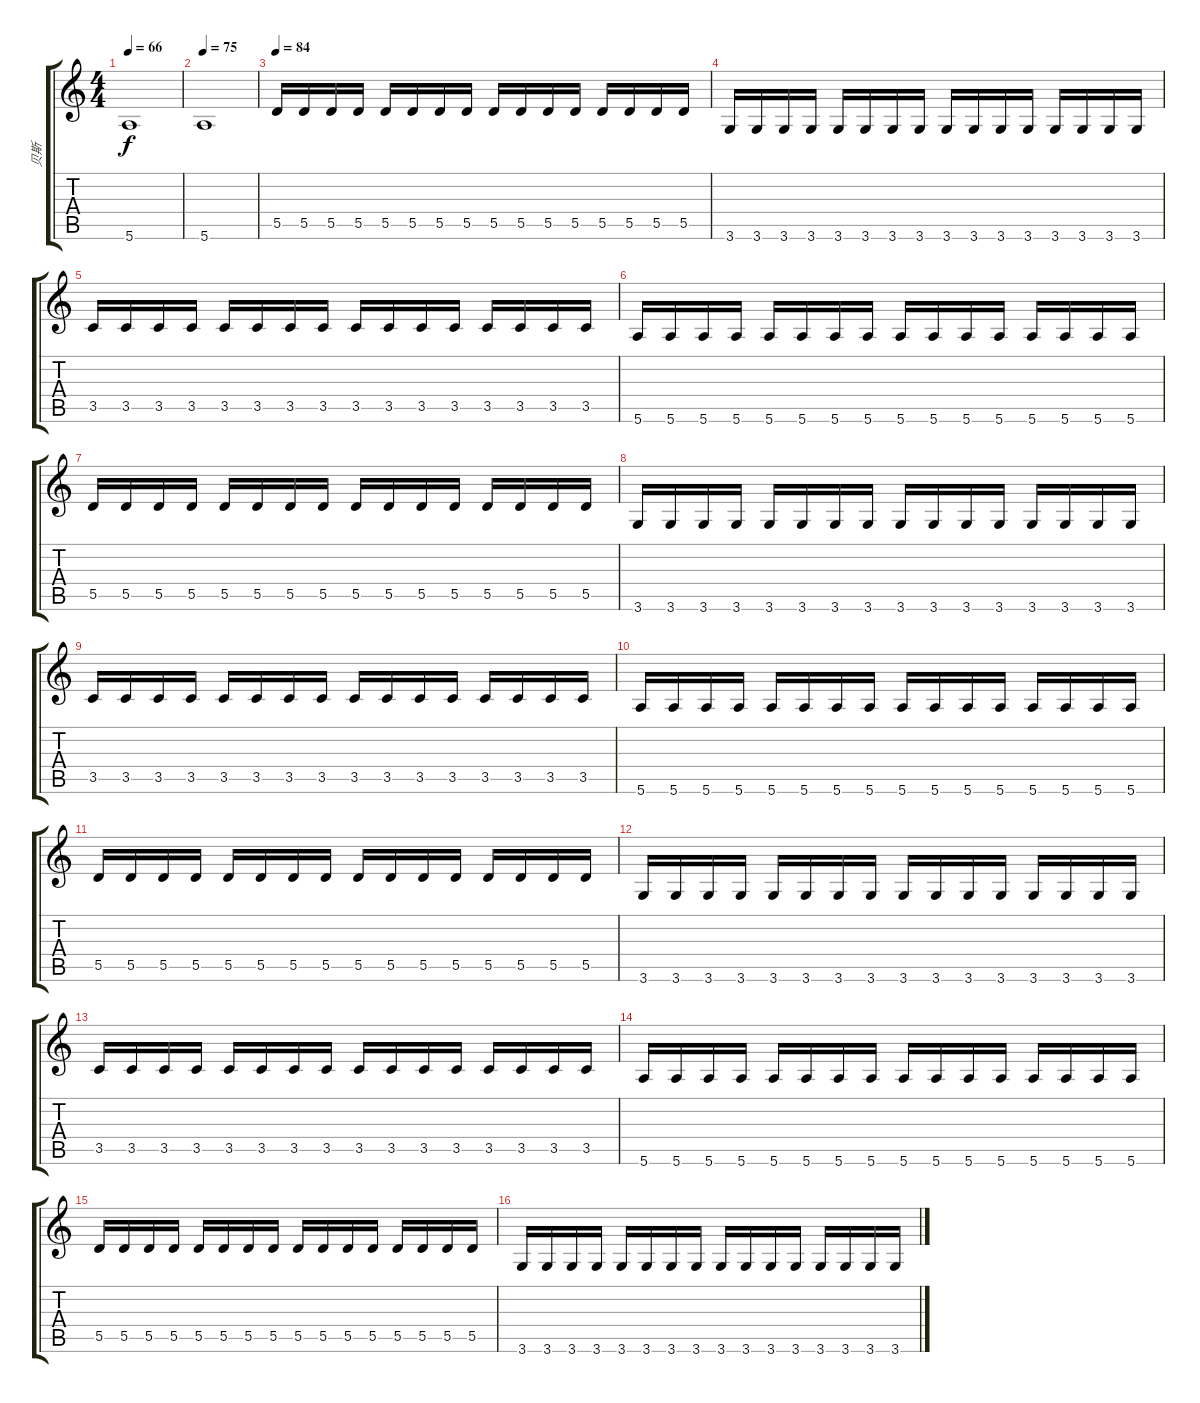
\track ("贝斯" "贝斯") {instrument electricbassfinger}
\staff {score tabs}
\tuning (E4 B3 G3 D3 A2 E2) {hide}
\ts (4 4)
\tempo 66
\clef g2
\ks c
5.6.1{dy f} |
\tempo 75
5.6.1 |
\tempo 84
5.5.16{volume 13 balance 3} 5.5.16 5.5.16 5.5.16 5.5.16 5.5.16 5.5.16 5.5.16 5.5.16 5.5.16 5.5.16 5.5.16 5.5.16 5.5.16 5.5.16 5.5.16 |
3.6.16 3.6.16 3.6.16 3.6.16 3.6.16 3.6.16 3.6.16 3.6.16 3.6.16 3.6.16 3.6.16 3.6.16 3.6.16 3.6.16 3.6.16{txt ""} 3.6.16 |
3.5.16 3.5.16 3.5.16 3.5.16 3.5.16 3.5.16 3.5.16 3.5.16 3.5.16 3.5.16 3.5.16 3.5.16 3.5.16 3.5.16 3.5.16 3.5.16 |
5.6.16 5.6.16 5.6.16 5.6.16 5.6.16 5.6.16 5.6.16 5.6.16 5.6.16 5.6.16 5.6.16 5.6.16 5.6.16 5.6.16 5.6.16 5.6.16 |
5.5.16 5.5.16 5.5.16 5.5.16 5.5.16 5.5.16 5.5.16 5.5.16 5.5.16 5.5.16 5.5.16 5.5.16 5.5.16 5.5.16 5.5.16 5.5.16 |
3.6.16 3.6.16 3.6.16 3.6.16 3.6.16 3.6.16 3.6.16 3.6.16 3.6.16 3.6.16 3.6.16 3.6.16 3.6.16 3.6.16 3.6.16 3.6.16 |
3.5.16 3.5.16 3.5.16 3.5.16 3.5.16 3.5.16 3.5.16 3.5.16 3.5.16 3.5.16 3.5.16 3.5.16 3.5.16 3.5.16 3.5.16 3.5.16 |
5.6.16 5.6.16 5.6.16 5.6.16 5.6.16 5.6.16 5.6.16 5.6.16 5.6.16 5.6.16 5.6.16 5.6.16 5.6.16 5.6.16 5.6.16 5.6.16 |
5.5.16 5.5.16 5.5.16 5.5.16 5.5.16 5.5.16 5.5.16 5.5.16 5.5.16 5.5.16 5.5.16 5.5.16 5.5.16 5.5.16 5.5.16 5.5.16 |
3.6.16 3.6.16 3.6.16 3.6.16 3.6.16 3.6.16 3.6.16 3.6.16 3.6.16 3.6.16 3.6.16 3.6.16 3.6.16 3.6.16 3.6.16 3.6.16 |
3.5.16 3.5.16 3.5.16 3.5.16 3.5.16 3.5.16 3.5.16 3.5.16 3.5.16 3.5.16 3.5.16 3.5.16 3.5.16 3.5.16 3.5.16 3.5.16 |
5.6.16 5.6.16 5.6.16 5.6.16 5.6.16 5.6.16 5.6.16 5.6.16 5.6.16 5.6.16 5.6.16 5.6.16 5.6.16 5.6.16 5.6.16 5.6.16 |
5.5.16 5.5.16 5.5.16 5.5.16 5.5.16 5.5.16 5.5.16 5.5.16 5.5.16 5.5.16 5.5.16 5.5.16 5.5.16 5.5.16 5.5.16 5.5.16 |
3.6.16 3.6.16 3.6.16 3.6.16 3.6.16 3.6.16 3.6.16 3.6.16 3.6.16 3.6.16 3.6.16 3.6.16 3.6.16 3.6.16 3.6.16 3.6.16
